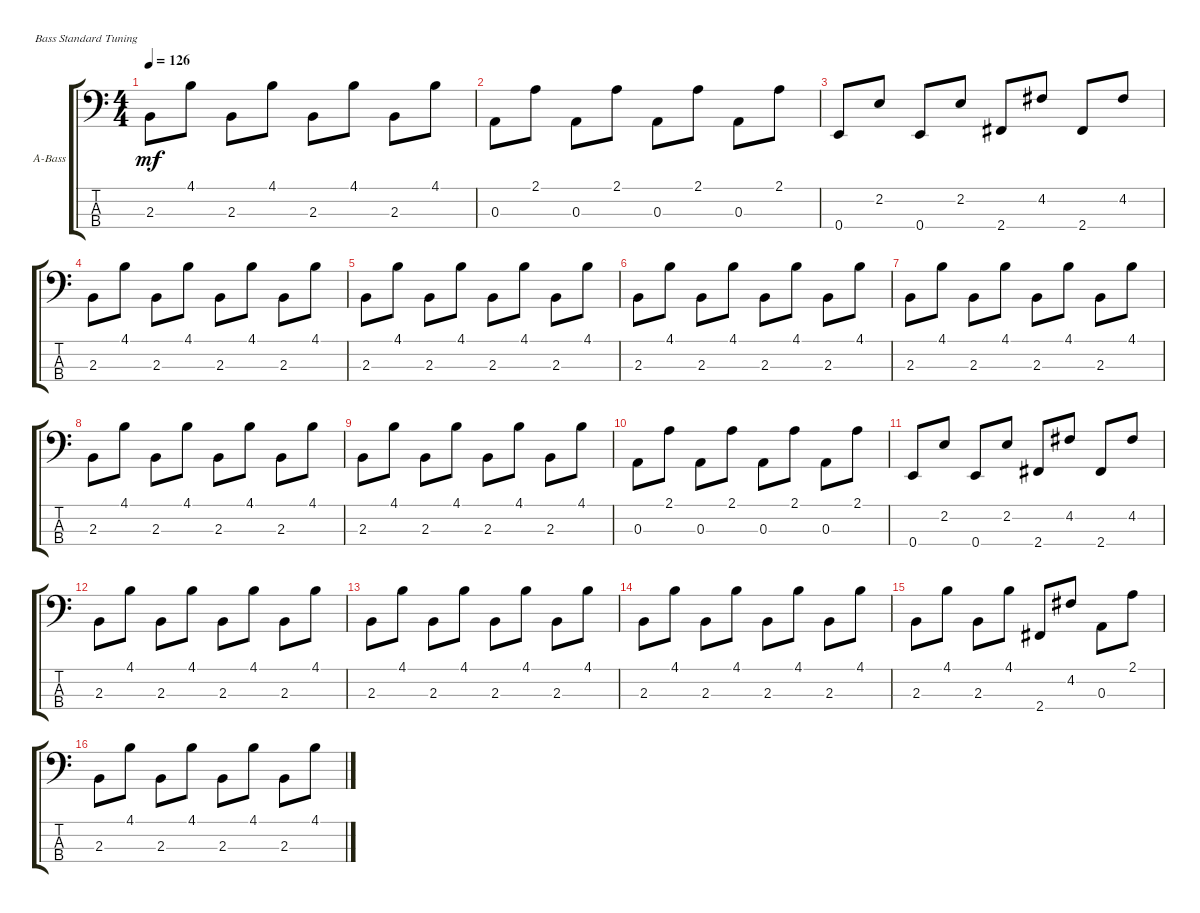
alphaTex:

\bracketExtendMode groupsimilarinstruments
\firstSystemTrackNameOrientation horizontal
\otherSystemsTrackNameOrientation horizontal
\track ("Acoustic Bass" "A-Bass") {instrument acousticbass}
\staff {score tabs}
\tuning (G2 D2 A1 E1)
\ts (4 4)
\tempo 126
\clef f4
\scale
0.333333
\ks c
2.3.8{dy mf} 4.1.8 2.3.8 4.1.8 2.3.8 4.1.8 2.3.8 4.1.8 |
\scale
0.333333 0.3.8 2.1.8 0.3.8 2.1.8 0.3.8 2.1.8 0.3.8 2.1.8 |
\scale
0.333333 0.4.8 2.2.8 0.4.8 2.2.8 2.4.8 4.2.8 2.4.8 4.2.8 |
\scale
0.333333 2.3.8 4.1.8 2.3.8 4.1.8 2.3.8 4.1.8 2.3.8 4.1.8 |
\scale
0.333333 2.3.8 4.1.8 2.3.8 4.1.8 2.3.8 4.1.8 2.3.8 4.1.8 |
\scale
0.333333 2.3.8 4.1.8 2.3.8 4.1.8 2.3.8 4.1.8 2.3.8 4.1.8 |
\scale
0.333333 2.3.8 4.1.8 2.3.8 4.1.8 2.3.8 4.1.8 2.3.8 4.1.8 |
\scale
0.333333 2.3.8 4.1.8 2.3.8 4.1.8 2.3.8 4.1.8 2.3.8 4.1.8 |
\scale
0.333333 2.3.8 4.1.8 2.3.8 4.1.8 2.3.8 4.1.8 2.3.8 4.1.8 |
\scale
0.333333 0.3.8 2.1.8 0.3.8 2.1.8 0.3.8 2.1.8 0.3.8 2.1.8 |
\scale
0.333333 0.4.8 2.2.8 0.4.8 2.2.8 2.4.8 4.2.8 2.4.8 4.2.8 |
\scale
0.333333 2.3.8 4.1.8 2.3.8 4.1.8 2.3.8 4.1.8 2.3.8 4.1.8 |
\scale
0.333333 2.3.8 4.1.8 2.3.8 4.1.8 2.3.8 4.1.8 2.3.8 4.1.8 |
\scale
0.333333 2.3.8 4.1.8 2.3.8 4.1.8 2.3.8 4.1.8 2.3.8 4.1.8 |
\scale
0.333333 2.3.8 4.1.8 2.3.8 4.1.8 2.4.8 4.2.8 0.3.8 2.1.8 |
\scale
0.333333 2.3.8 4.1.8 2.3.8 4.1.8 2.3.8 4.1.8 2.3.8 4.1.8
